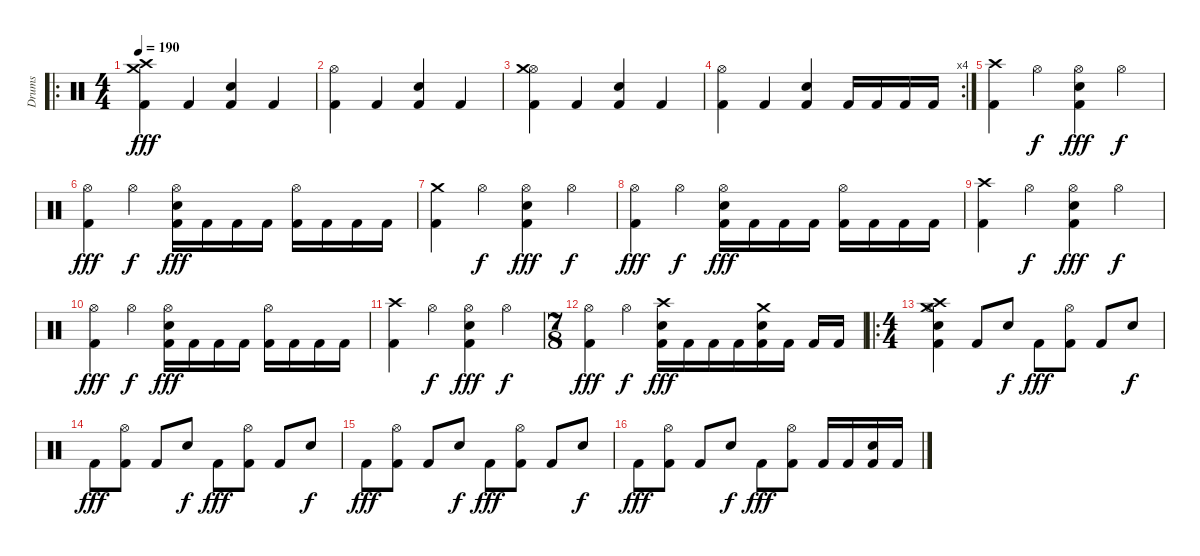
\track ("Drums" "Drums") {instrument percussion}
\staff {score}
\articulation defaults
\ro
\ts (4 4)
\tempo 190
\clef neutral
\ks c
("Crash medium (hit)" "Crash high (hit)" "Kick (hit) 2").4{dy fff} "Kick (hit) 2".4 ("Snare (hit) 2" "Kick (hit) 2").4 "Kick (hit) 2".4 |
("Hi-Hat (open)" "Kick (hit) 2").4 "Kick (hit) 2".4 ("Snare (hit) 2" "Kick (hit) 2").4 "Kick (hit) 2".4 |
("Hi-Hat (open)" "Crash medium (hit)" "Kick (hit) 2").4 "Kick (hit) 2".4 ("Snare (hit) 2" "Kick (hit) 2").4 "Kick (hit) 2".4 |
\rc 4
("Hi-Hat (open)" "Kick (hit) 2").4 "Kick (hit) 2".4 ("Snare (hit) 2" "Kick (hit) 2").4 "Kick (hit) 2".16 "Kick (hit) 2".16 "Kick (hit) 2".16 "Kick (hit) 2".16 |
("Crash high (hit)" "Kick (hit) 2").4 "Hi-Hat (open)".4{dy f} ("Hi-Hat (open)" "Snare (hit) 2" "Kick (hit) 2").4{dy fff} "Hi-Hat (open)".4{dy f} |
("Hi-Hat (open)" "Kick (hit) 2").4{dy fff} "Hi-Hat (open)".4{dy f} ("Hi-Hat (open)" "Snare (hit) 2" "Kick (hit) 2").16{dy fff} "Kick (hit) 2".16 "Kick (hit) 2".16 "Kick (hit) 2".16 ("Hi-Hat (open)" "Kick (hit) 2").16 "Kick (hit) 2".16 "Kick (hit) 2".16 "Kick (hit) 2".16 |
("Crash medium (hit)" "Kick (hit) 2").4 "Hi-Hat (open)".4{dy f} ("Hi-Hat (open)" "Snare (hit) 2" "Kick (hit) 2").4{dy fff} "Hi-Hat (open)".4{dy f} |
("Hi-Hat (open)" "Kick (hit) 2").4{dy fff} "Hi-Hat (open)".4{dy f} ("Hi-Hat (open)" "Snare (hit) 2" "Kick (hit) 2").16{dy fff} "Kick (hit) 2".16 "Kick (hit) 2".16 "Kick (hit) 2".16 ("Hi-Hat (open)" "Kick (hit) 2").16 "Kick (hit) 2".16 "Kick (hit) 2".16 "Kick (hit) 2".16 |
("Crash high (hit)" "Kick (hit) 2").4 "Hi-Hat (open)".4{dy f} ("Hi-Hat (open)" "Snare (hit) 2" "Kick (hit) 2").4{dy fff} "Hi-Hat (open)".4{dy f} |
("Hi-Hat (open)" "Kick (hit) 2").4{dy fff} "Hi-Hat (open)".4{dy f} ("Hi-Hat (open)" "Snare (hit) 2" "Kick (hit) 2").16{dy fff} "Kick (hit) 2".16 "Kick (hit) 2".16 "Kick (hit) 2".16 ("Hi-Hat (open)" "Kick (hit) 2").16 "Kick (hit) 2".16 "Kick (hit) 2".16 "Kick (hit) 2".16 |
("Crash high (hit)" "Kick (hit) 2").4 "Hi-Hat (open)".4{dy f} ("Hi-Hat (open)" "Snare (hit) 2" "Kick (hit) 2").4{dy fff} "Hi-Hat (open)".4{dy f} |
\ts (7 8)
("Hi-Hat (open)" "Kick (hit) 2").4{dy fff} "Hi-Hat (open)".4{dy f} ("Crash high (hit)" "Snare (hit) 2" "Kick (hit) 2").16{dy fff} "Kick (hit) 2".16 "Kick (hit) 2".16 "Kick (hit) 2".16 ("Crash medium (hit)" "Snare (hit) 2" "Kick (hit) 2").16 "Kick (hit) 2".16 "Kick (hit) 2".16 "Kick (hit) 2".16 |
\ro
\ts (4 4)
("Hi-Hat (open)" "Crash medium (hit)" "Crash high (hit)" "Snare (hit) 2" "Kick (hit) 2").4 "Kick (hit) 2".8 "Snare (hit) 2".8{dy f} "Kick (hit) 2".8{dy fff} ("Hi-Hat (open)" "Kick (hit) 2").8 "Kick (hit) 2".8 "Snare (hit) 2".8{dy f} |
"Kick (hit) 2".8{dy fff} ("Hi-Hat (open)" "Kick (hit) 2").8 "Kick (hit) 2".8 "Snare (hit) 2".8{dy f} "Kick (hit) 2".8{dy fff} ("Hi-Hat (open)" "Kick (hit) 2").8 "Kick (hit) 2".8 "Snare (hit) 2".8{dy f} |
"Kick (hit) 2".8{dy fff} ("Hi-Hat (open)" "Kick (hit) 2").8 "Kick (hit) 2".8 "Snare (hit) 2".8{dy f} "Kick (hit) 2".8{dy fff} ("Hi-Hat (open)" "Kick (hit) 2").8 "Kick (hit) 2".8 "Snare (hit) 2".8{dy f} |
"Kick (hit) 2".8{dy fff} ("Hi-Hat (open)" "Kick (hit) 2").8 "Kick (hit) 2".8 "Snare (hit) 2".8{dy f} "Kick (hit) 2".8{dy fff} ("Hi-Hat (open)" "Kick (hit) 2").8 "Kick (hit) 2".16 "Kick (hit) 2".16 ("Snare (hit) 2" "Kick (hit) 2").16 "Kick (hit) 2".16
